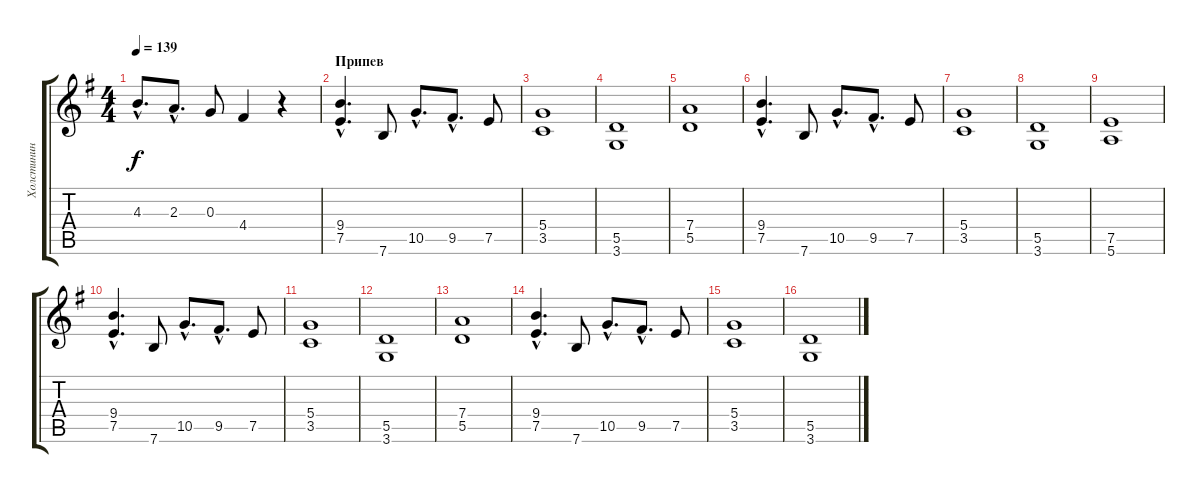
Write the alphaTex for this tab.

\track ("Холстинин" "Холстинин") {instrument distortionguitar}
\staff {score tabs}
\tuning (E4 B3 G3 D3 A2 E2) {hide}
\ts (4 4)
\tempo 139
\clef g2
\ks eminor
4.3{hac}.8{d dy f} 2.3{hac}.8{d} 0.3.8 4.4.4 r.4 |
\section ("" "Припев")
(9.4{hac} 7.5{hac}).4{d volume 13} 7.6.8 10.5{hac}.8{d} 9.5{hac}.8{d} 7.5.8 |
(5.4 3.5).1 |
(5.5 3.6).1 |
(7.4 5.5).1 |
(9.4{hac} 7.5{hac}).4{d} 7.6.8 10.5{hac}.8{d} 9.5{hac}.8{d} 7.5.8 |
(5.4 3.5).1 |
(5.5 3.6).1 |
(7.5 5.6).1 |
(9.4{hac} 7.5{hac}).4{d} 7.6.8 10.5{hac}.8{d} 9.5{hac}.8{d} 7.5.8 |
(5.4 3.5).1 |
(5.5 3.6).1 |
(7.4 5.5).1 |
(9.4{hac} 7.5{hac}).4{d} 7.6.8 10.5{hac}.8{d} 9.5{hac}.8{d} 7.5.8 |
(5.4 3.5).1 |
(5.5 3.6).1
